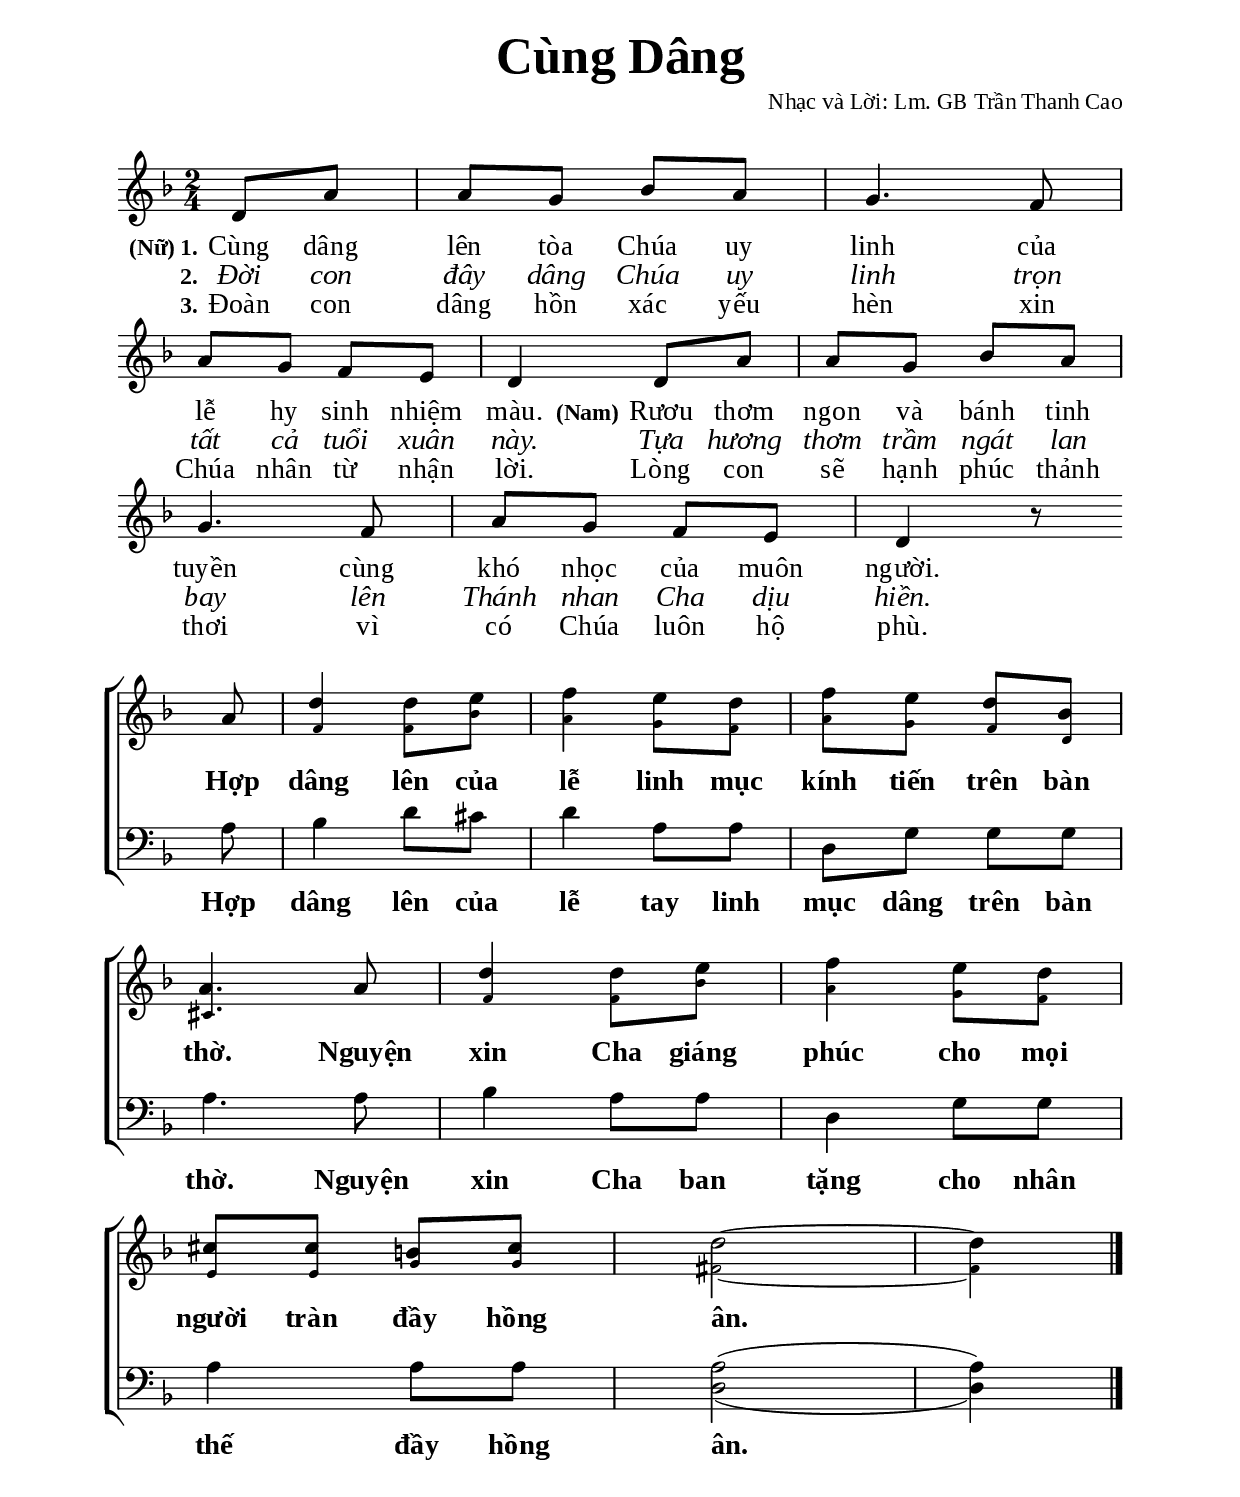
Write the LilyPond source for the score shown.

% Cài đặt chung
\version "2.22.1"
\include "english.ly"

\header {
  title = \markup { \fontsize #3 "Cùng Dâng" }
  composer = "Nhạc và Lời: Lm. GB Trần Thanh Cao"
  arranger = " "
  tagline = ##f
}

% Nhạc phiên khúc
nhacPhienKhuc = \relative c' {
  \partial 4 
  d8 a' |
  a g bf a |
  g4. f8 |
  a g f e |
  d4 d8 a' |
  a g bf a |
  g4. f8 |
  a g f e |
  d4 r8
}

% Nhạc điệp khúc
nhacDiepKhucSop = \relative c'' {
  \partial 8 a8 |
  d4 d8 e |
  f4 e8 d |
  f e d bf |
  a4. a8 |
  d4 d8 e |
  f4 e8 d |
  cs cs b! cs |
  \stemDown d2 ~ |
  d4 \bar "|."
}

nhacDiepKhucAlto = \relative c'' {
  \partial 8 a8 |
  f4 f8 bf |
  a4 g8 f |
  a g f d |
  cs4. a'8 |
  f4 f8 bf |
  a4 g8 f |
  e e g g |
  \stemDown fs2 ~ |
  fs4
}

nhacDiepKhucBas = \relative c' {
  \partial 8 a8 |
  bf4 d8 cs |
  d4 a8 a |
  d, g g g |
  a4. a8 |
  bf4 a8 a |
  d,4 g8 g |
  a4 a8 a |
  <<
    {
      a2 ^( |
      a4)
    }
    {
      d,2 _( |
      d4)
    }
  >>
}

% Lời phiên khúc
loiPhienKhucMot = \lyricmode {
  \set stanza = #"  (Nữ) 1."
  Cùng dâng lên tòa Chúa uy linh của lễ hy sinh nhiệm màu.
  \set stanza = #"  (Nam)"
  Rươu thơm ngon và bánh tinh tuyền cùng khó nhọc của muôn người.
}

loiPhienKhucHai = \lyricmode {
  \override Lyrics.LyricText.font-shape = #'italic
  \set stanza = #"2."
  Đời con đây dâng Chúa uy linh trọn tất cả tuổi xuân này.
  Tựa hương thơm trầm ngát lan bay lên Thánh nhan Cha dịu hiền.
}

loiPhienKhucBa = \lyricmode {
  \set stanza = #"3."
  Đoàn con dâng hồn xác yếu hèn xin Chúa nhân từ nhận lời.
  Lòng con sẽ hạnh phúc thảnh thơi vì có Chúa luôn hộ phù.
}

% Lời điệp khúc
loiDiepKhucSop = \lyricmode {
  Hợp dâng lên của lễ linh mục kính tiến trên bàn thờ.
  Nguyện xin Cha giáng phúc cho mọi người tràn đầy hồng ân.
}

loiDiepKhucBas = \lyricmode {
  Hợp dâng lên của lễ tay linh mục dâng trên bàn thờ.
  Nguyện xin Cha ban tặng cho nhân thế đầy hồng ân.
}

% Dàn trang
\paper {
  #(set-paper-size "a4")
  top-margin = 20\mm
  bottom-margin = 10\mm
  left-margin = 20\mm
  right-margin = 20\mm
  indent = #0
  #(define fonts
    (make-pango-font-tree
      "Liberation Serif"
      "Liberation Serif"
      "Liberation Serif"
      (/ 20 20)))
  page-count = #1
  system-system-spacing = #'((basic-distance . 13)
                             (minimum-distance . 13)
                             (padding . 1))
  score-system-spacing = #'((basic-distance . 13)
                             (minimum-distance . 13)
                             (padding . 1))
}

% Thiết lập tông và nhịp
TongNhip = { \key f \major \time 2/4 }

% Đổi kích thước nốt cho bè phụ
notBePhu =
#(define-music-function (font-size music) (number? ly:music?)
   (for-some-music
     (lambda (m)
       (if (music-is-of-type? m 'rhythmic-event)
           (begin
             (set! (ly:music-property m 'tweaks)
                   (cons `(font-size . ,font-size)
                         (ly:music-property m 'tweaks)))
             #t)
           #f))
     music)
   music)

\score {
  \new ChoirStaff <<
    \new Staff = phienKhuc \with {
        %\magnifyStaff #(magstep +1)
      }
      <<
      \new Voice = beSop {
        \TongNhip \nhacPhienKhuc
      }
    >>
    \new Lyrics \with {
          \override VerticalAxisGroup.
            nonstaff-relatedstaff-spacing.padding = #1.2
          \override VerticalAxisGroup.
            nonstaff-unrelatedstaff-spacing.padding = #1
        }
        \lyricsto beSop \loiPhienKhucMot
    \new Lyrics \lyricsto beSop \loiPhienKhucHai
    \new Lyrics \with {
          \override VerticalAxisGroup.
            nonstaff-relatedstaff-spacing.padding = #1.2
          \override VerticalAxisGroup.
            nonstaff-unrelatedstaff-spacing.padding = #1
        }
        \lyricsto beSop \loiPhienKhucBa
  >>
  \layout {
    \override Lyrics.LyricText.font-size = #+2
    \override Lyrics.LyricSpace.minimum-distance = #2.0
    \override Score.BarNumber.break-visibility = ##(#f #f #f)
    \override Score.SpacingSpanner.uniform-stretching = ##t
  } 
}

\markup { \vspace #+0.5 }

\score {
  \new ChoirStaff <<
    \new Staff \with {
        \consists "Merge_rests_engraver"
        printPartCombineTexts = ##f
        \override VerticalAxisGroup.staff-staff-spacing = #'((basic-distance . 13))
      }
      <<
        \clef "treble"
        \new Voice \TongNhip \partCombine 
        \nhacDiepKhucSop
        \notBePhu -3 { \nhacDiepKhucAlto }
        \new NullVoice = nhacThamChieu \nhacDiepKhucSop
        \new Lyrics \with {
            \override VerticalAxisGroup.
              nonstaff-relatedstaff-spacing.padding = #1.2
            \override VerticalAxisGroup.
              nonstaff-unrelatedstaff-spacing.padding = #1
          }
        \lyricsto nhacThamChieu \loiDiepKhucSop
    >>
    \new Staff \with {
        \consists "Merge_rests_engraver"
        %\magnifyStaff #(magstep +1)
      }
      <<
        \clef "bass"
        \new Voice = beBas {
          \voiceTwo \key f \major \time 2/4 \nhacDiepKhucBas
        }
        \new Lyrics \with {
          \override VerticalAxisGroup.
            nonstaff-relatedstaff-spacing.padding = #1.5
          \override VerticalAxisGroup.
            nonstaff-unrelatedstaff-spacing.padding = #1
        }
        \lyricsto beBas \loiDiepKhucBas
    >>
  >>
  \layout {
    \override Staff.TimeSignature.transparent = ##t
    \override Lyrics.LyricText.font-series = #'bold
    \override Lyrics.LyricText.font-size = #+2
    \override Lyrics.LyricSpace.minimum-distance = #2.5
    \override Score.BarNumber.break-visibility = ##(#f #f #f)
    \override Score.SpacingSpanner.uniform-stretching = ##t
  }
}
